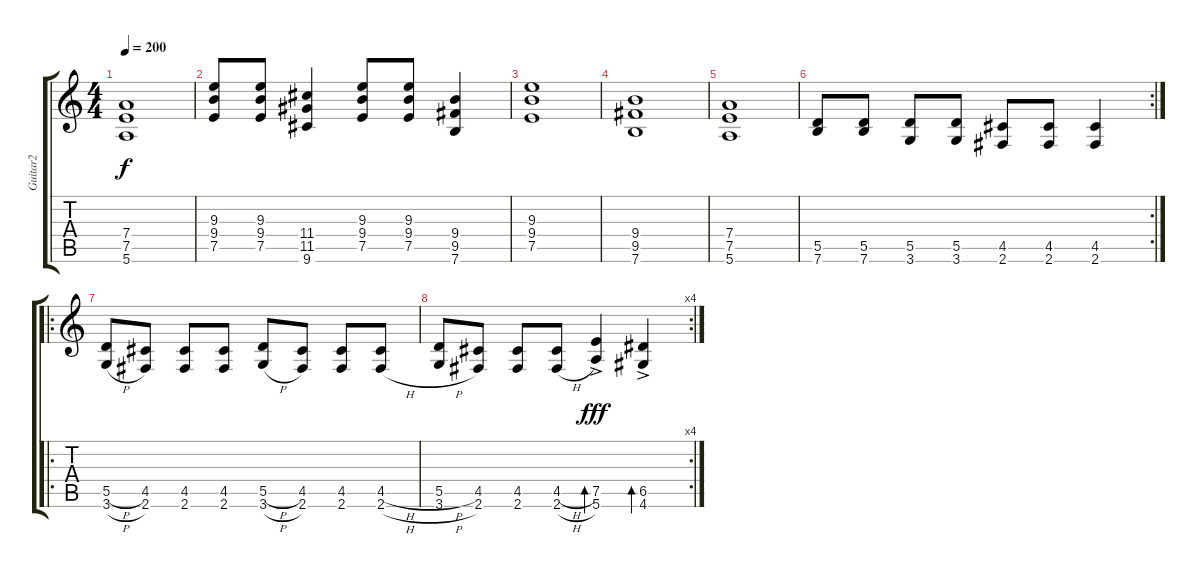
\track ("Guitar2" "Guitar2") {instrument overdrivenguitar}
\staff {score tabs}
\tuning (E4 B3 G3 D3 A2 E2) {hide}
\ts (4 4)
\tempo 200
\clef g2
\ks c
(7.4 7.5 5.6).1{dy f} |
(9.3 9.4 7.5).8 (9.3 9.4 7.5).8 (11.4 11.5 9.6).4 (9.3 9.4 7.5).8 (9.3 9.4 7.5).8 (9.4 9.5 7.6).4 |
(9.3 9.4 7.5).1 |
(9.4 9.5 7.6).1 |
(7.4 7.5 5.6).1 |
\rc 2
(5.5 7.6).8 (5.5 7.6).8 (5.5 3.6).8 (5.5 3.6).8 (4.5 2.6).8 (4.5 2.6).8 (4.5 2.6).4 |
\ro
(5.5{h} 3.6{h}).8 (4.5 2.6).8 (4.5 2.6).8 (4.5 2.6).8 (5.5{h} 3.6{h}).8 (4.5 2.6).8 (4.5 2.6).8 (4.5{h} 2.6{h}).8 |
\rc 4
(5.5{h} 3.6{h}).8 (4.5 2.6).8 (4.5 2.6).8 (4.5{h} 2.6{h}).8 (7.5{ac} 5.6{ac}).4{bd 60 dy fff} (6.5{ac} 4.6{ac}).4{bd 60}
